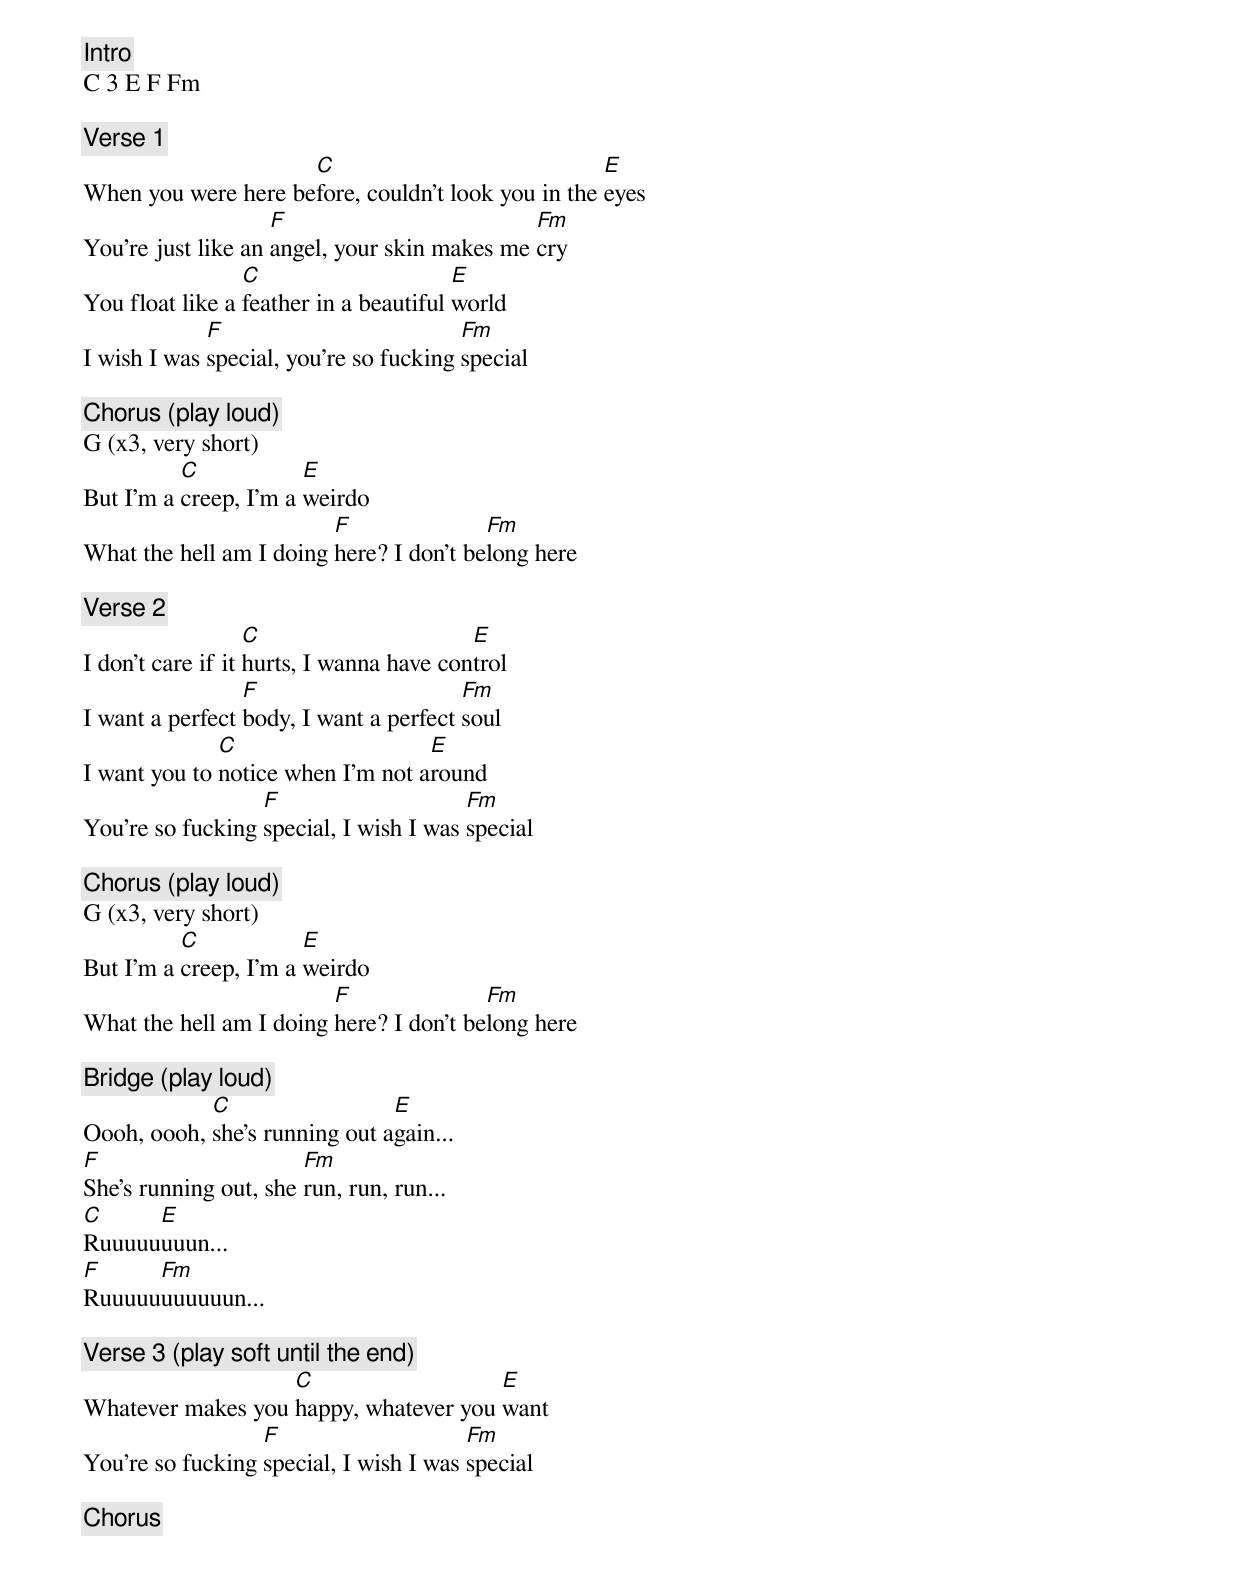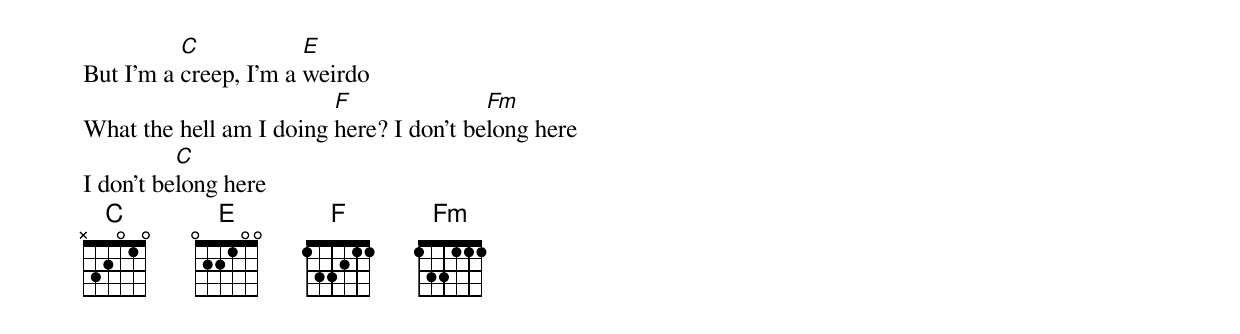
[Intro]
C 3 E F Fm

[Verse 1]
                     C                              E
When you were here before, couldn't look you in the eyes
                    F                         Fm
You're just like an angel, your skin makes me cry
                 C                      E
You float like a feather in a beautiful world
             F                          Fm
I wish I was special, you're so fucking special

[Chorus] (play loud)
G (x3, very short)
          C            E
But I'm a creep, I'm a weirdo
                         F               Fm
What the hell am I doing here? I don't belong here

[Verse 2]
                   C                      E
I don't care if it hurts, I wanna have control
                 F                      Fm
I want a perfect body, I want a perfect soul
              C                    E
I want you to notice when I'm not around
                  F                     Fm
You're so fucking special, I wish I was special

[Chorus] (play loud)
G (x3, very short)
          C            E
But I'm a creep, I'm a weirdo
                         F               Fm
What the hell am I doing here? I don't belong here

[Bridge] (play loud)
            C                  E
Oooh, oooh, she's running out again...
F                      Fm
She's running out, she run, run, run...
C     E
Ruuuuuuuun...
F     Fm
Ruuuuuuuuuuun...

[Verse 3] (play soft until the end)
                   C                   E
Whatever makes you happy, whatever you want
                  F                     Fm
You're so fucking special, I wish I was special

[Chorus]
          C            E
But I'm a creep, I'm a weirdo
                         F               Fm
What the hell am I doing here? I don't belong here
          C
I don't belong here
